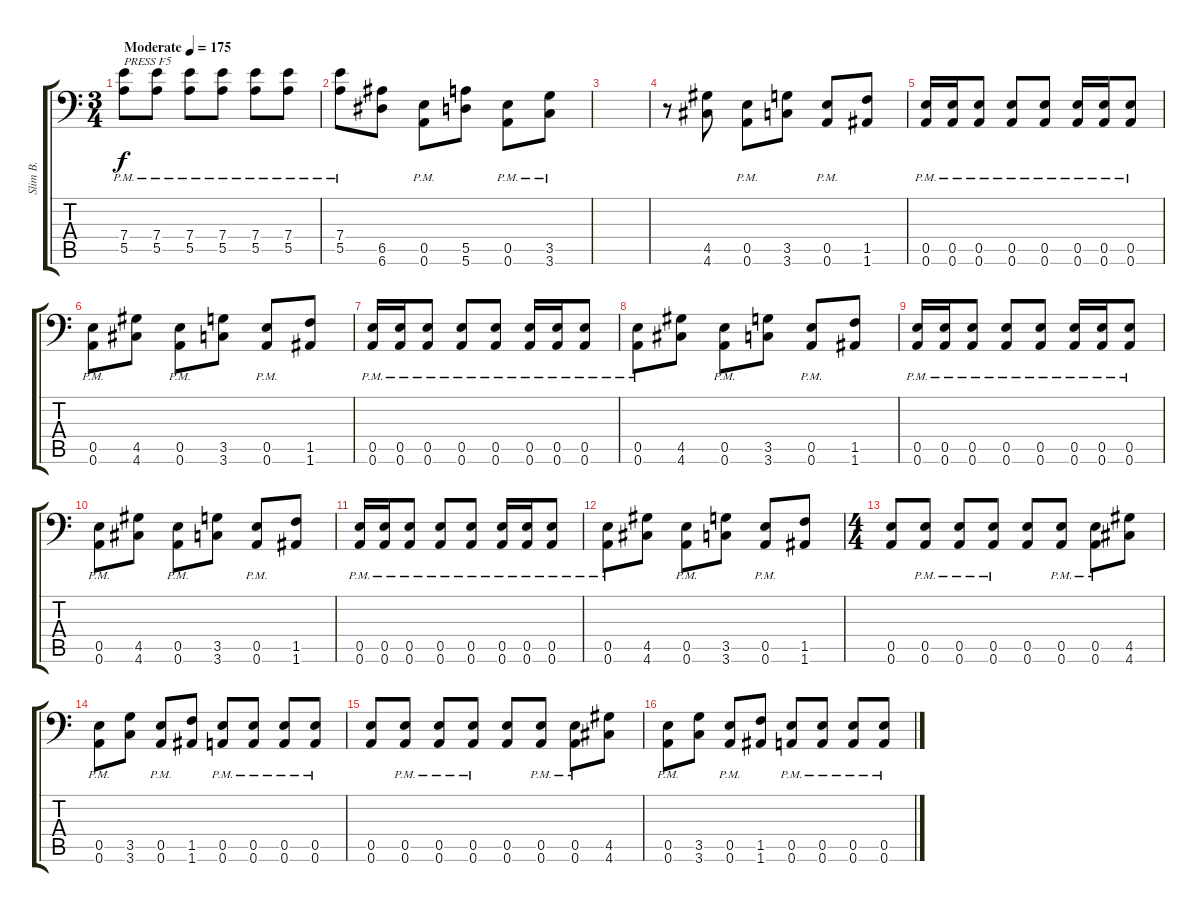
\track ("Slim B." "Slim B.") {instrument distortionguitar}
\staff {score tabs}
\tuning (B3 Gb3 D3 A2 E2 A1) {hide}
\ts (3 4)
\tempo (175 "Moderate")
\clef f4
\ks c
(7.4{pm} 5.5{pm}).8{txt "PRESS F5" dy f instrument distortionguitar} (7.4{pm} 5.5{pm}).8 (7.4{pm} 5.5{pm}).8 (7.4{pm} 5.5{pm}).8 (7.4{pm} 5.5{pm}).8 (7.4{pm} 5.5{pm}).8 |
(7.4{pm} 5.5{pm}).8 (6.5 6.6).8 (0.5{pm} 0.6{pm}).8 (5.5 5.6).8 (0.5{pm} 0.6{pm}).8 (3.5{pm} 3.6{pm}).8 |
|
r.8 (4.5 4.6).8 (0.5{pm} 0.6{pm}).8 (3.5 3.6).8 (0.5{pm} 0.6{pm}).8 (1.5 1.6).8 |
(0.5{pm} 0.6{pm}).16 (0.5{pm} 0.6{pm}).16 (0.5{pm} 0.6{pm}).8 (0.5{pm} 0.6{pm}).8 (0.5{pm} 0.6{pm}).8 (0.5{pm} 0.6{pm}).16 (0.5{pm} 0.6{pm}).16 (0.5{pm} 0.6{pm}).8 |
(0.5{pm} 0.6{pm}).8 (4.5 4.6).8 (0.5{pm} 0.6{pm}).8 (3.5 3.6).8 (0.5{pm} 0.6{pm}).8 (1.5 1.6).8 |
(0.5{pm} 0.6{pm}).16 (0.5{pm} 0.6{pm}).16 (0.5{pm} 0.6{pm}).8 (0.5{pm} 0.6{pm}).8 (0.5{pm} 0.6{pm}).8 (0.5{pm} 0.6{pm}).16 (0.5{pm} 0.6{pm}).16 (0.5{pm} 0.6{pm}).8 |
(0.5{pm} 0.6{pm}).8 (4.5 4.6).8 (0.5{pm} 0.6{pm}).8 (3.5 3.6).8 (0.5{pm} 0.6{pm}).8 (1.5 1.6).8 |
(0.5{pm} 0.6{pm}).16 (0.5{pm} 0.6{pm}).16 (0.5{pm} 0.6{pm}).8 (0.5{pm} 0.6{pm}).8 (0.5{pm} 0.6{pm}).8 (0.5{pm} 0.6{pm}).16 (0.5{pm} 0.6{pm}).16 (0.5{pm} 0.6{pm}).8 |
(0.5{pm} 0.6{pm}).8 (4.5 4.6).8 (0.5{pm} 0.6{pm}).8 (3.5 3.6).8 (0.5{pm} 0.6{pm}).8 (1.5 1.6).8 |
(0.5{pm} 0.6{pm}).16 (0.5{pm} 0.6{pm}).16 (0.5{pm} 0.6{pm}).8 (0.5{pm} 0.6{pm}).8 (0.5{pm} 0.6{pm}).8 (0.5{pm} 0.6{pm}).16 (0.5{pm} 0.6{pm}).16 (0.5{pm} 0.6{pm}).8 |
(0.5{pm} 0.6{pm}).8 (4.5 4.6).8 (0.5{pm} 0.6{pm}).8 (3.5 3.6).8 (0.5{pm} 0.6{pm}).8 (1.5 1.6).8 |
\ts (4 4)
(0.5 0.6).8 (0.5{pm} 0.6{pm}).8 (0.5{pm} 0.6{pm}).8 (0.5{pm} 0.6{pm}).8 (0.5 0.6).8 (0.5{pm} 0.6{pm}).8 (0.5{pm} 0.6{pm}).8 (4.5 4.6).8 |
(0.5{pm} 0.6{pm}).8 (3.5 3.6).8 (0.5{pm} 0.6{pm}).8 (1.5 1.6).8 (0.5{pm} 0.6{pm}).8 (0.5{pm} 0.6{pm}).8 (0.5{pm} 0.6{pm}).8 (0.5{pm} 0.6{pm}).8 |
(0.5 0.6).8 (0.5{pm} 0.6{pm}).8 (0.5{pm} 0.6{pm}).8 (0.5{pm} 0.6{pm}).8 (0.5 0.6).8 (0.5{pm} 0.6{pm}).8 (0.5{pm} 0.6{pm}).8 (4.5 4.6).8 |
(0.5{pm} 0.6{pm}).8 (3.5 3.6).8 (0.5{pm} 0.6{pm}).8 (1.5 1.6).8 (0.5{pm} 0.6{pm}).8 (0.5{pm} 0.6{pm}).8 (0.5{pm} 0.6{pm}).8 (0.5{pm} 0.6{pm}).8
